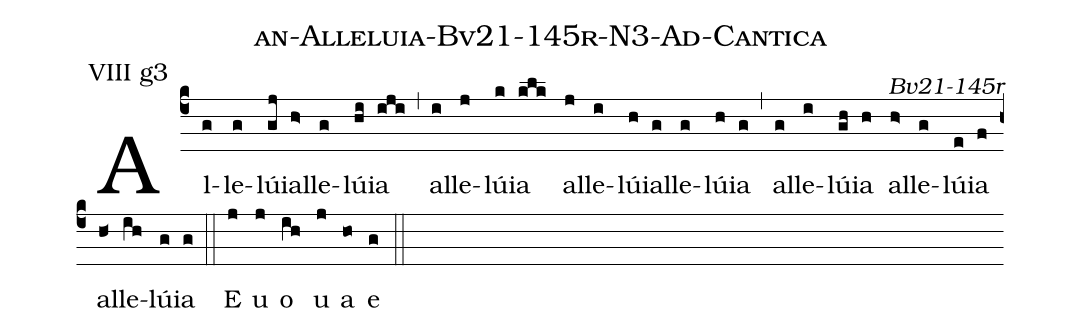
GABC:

name: an-Alleluia-Bv21-145r-N3-Ad-Cantica;
commentary: Bv21-145r;
annotation: VIII g3;
%%
(c4) Al(g)le(g)lú(gj)ia(h>)lle(g)lú(hi)ia(iji) (,) al(i)le(j)lú(k)ia(klk) al(j)le(i)lú(h)ial(g)le(g)lú(h)ia(g) (,) al(g)le(i)lú(gh)ia(h) al(h>)le(g)lú(e)ia(f) al(h<)le(ih)lú(g)ia(g) (::) E(j) u(j) o(ih) u(j) a(ho) e(g) (::)
